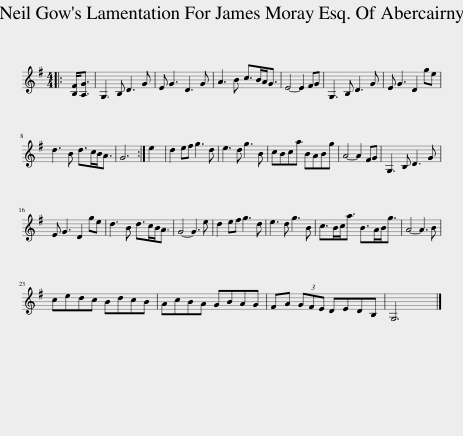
X:1
L:1/8
M:4/4
I:linebreak $
K:G
V:1 treble
V:1
|: [B,F]<[A,G] | G,3 B, D3 G | E G3 D3 G | A3 B c>BA<G | E4- E2 FG | %5
 G,3 B, D3 G | E G3 D2 ge |$ d3 B d>cB<A | G6 :| e2 | %10
 d2 ef g3 d | e3 d g3 B | cBca BABg | A4- A2 FG | G,3 B, D3 G |$ %15
 E G3 D2 ge | d3 B d>cB<A | G4- G3 e | d2 ef g3 d | e3 d g3 B | %20
 c>Bc<a B>AB<g | A4- A3 B |$ cedc BdcB | AcBA GBAG | FA (3GFE DEDB, | %25
 G,6 |] %26
